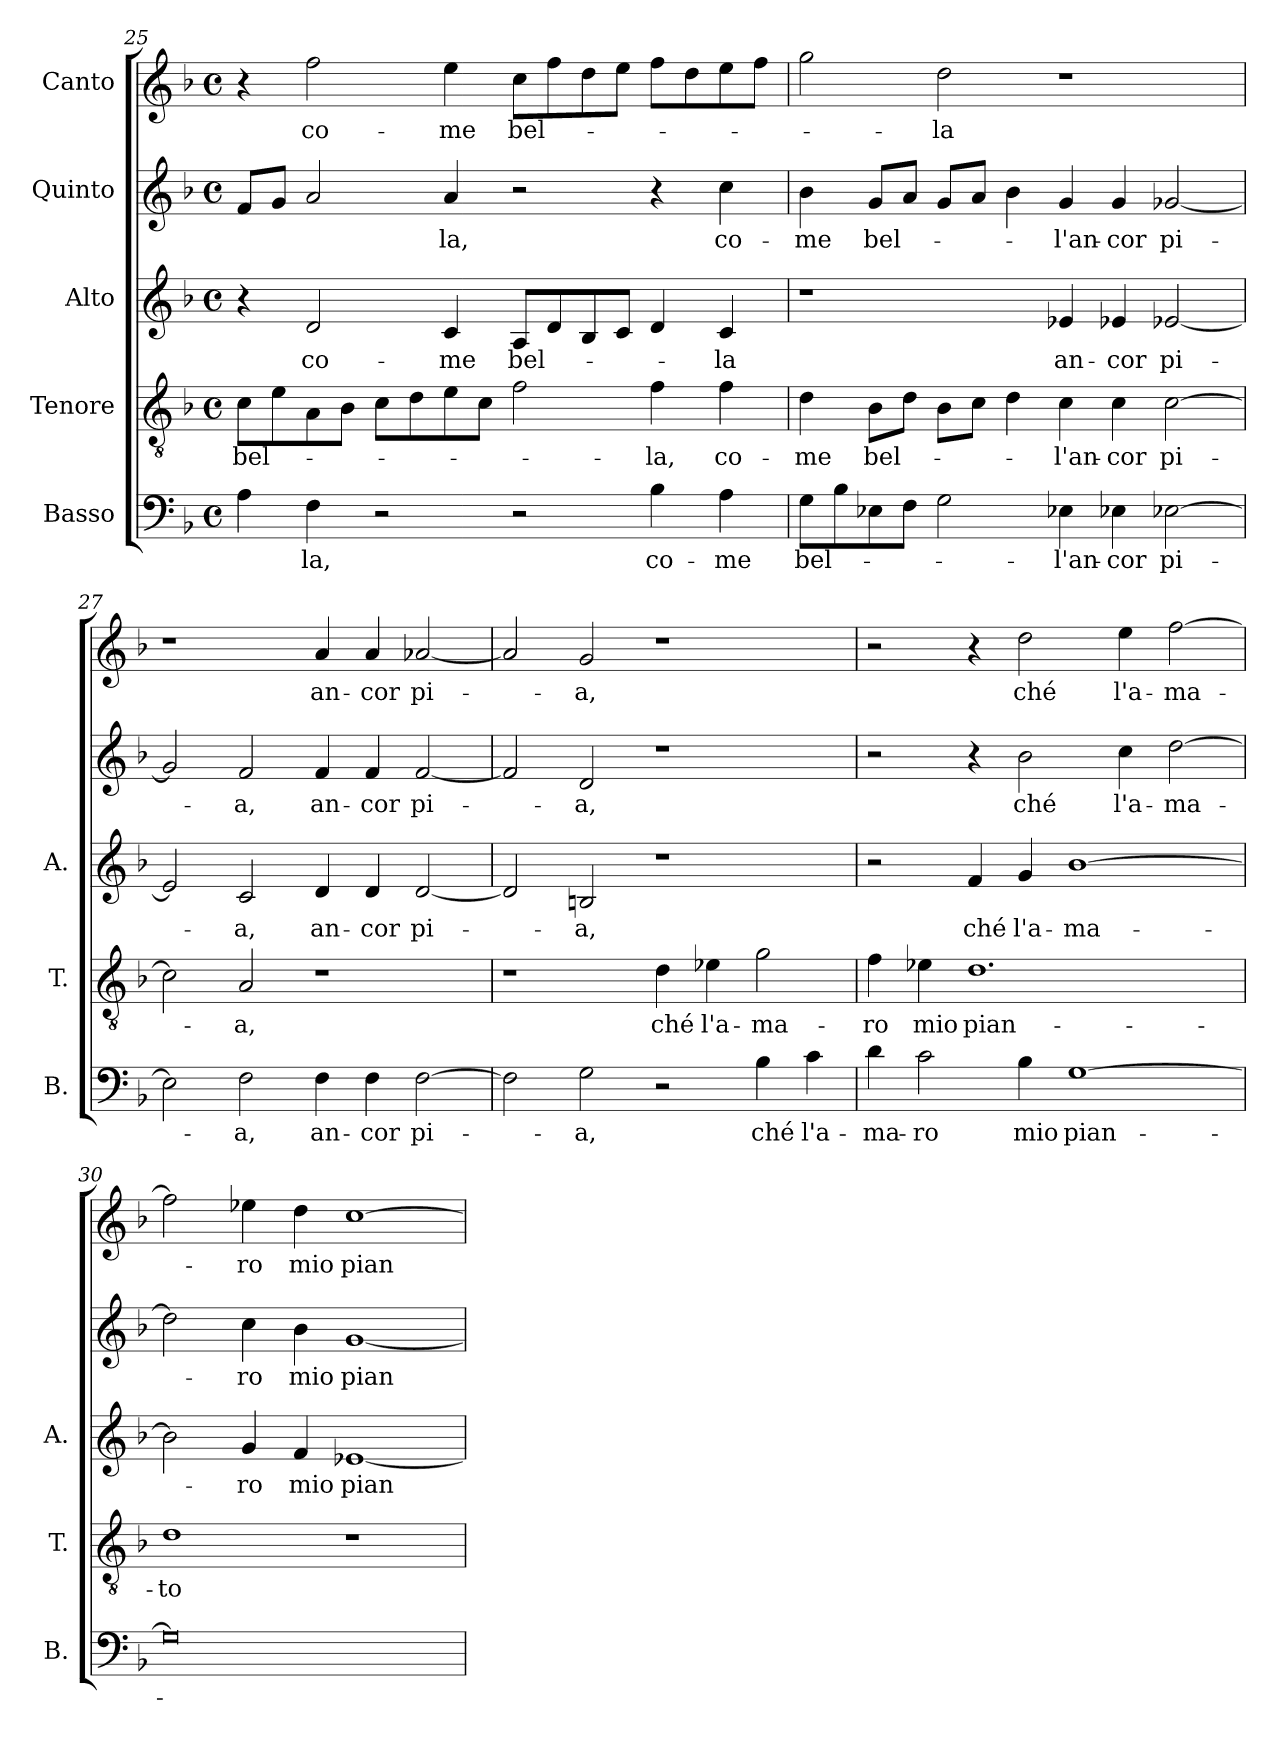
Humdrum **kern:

**kern	**text	**kern	**text	**kern	**text	**kern	**text	**kern	**text
*part5	*part5	*part4	*part4	*part3	*part3	*part2	*part2	*part1	*part1
*staff5	*staff5	*staff4	*staff4	*staff3	*staff3	*staff2	*staff2	*staff1	*staff1
*I"Basso	*	*I"Tenore	*	*I"Alto	*	*I"Quinto	*	*I"Canto	*
*I'B.	*	*I'T.	*	*I'A.	*	*	*	*	*
*clefF4	*	*clefGv2	*	*clefG2	*	*clefG2	*	*clefG2	*
*k[b-]	*	*k[b-]	*	*k[b-]	*	*k[b-]	*	*k[b-]	*
*F:	*	*F:	*	*F:	*	*F:	*	*F:	*
*M4/4	*	*M4/4	*	*M4/4	*	*M4/4	*	*M4/4	*
*met(c)	*	*met(c)	*	*met(c)	*	*met(c)	*	*met(c)	*
=25	=25	=25	=25	=25	=25	=25	=25	=25	=25
4A\	.	8c\L	bel-	4r	.	8f/L	.	4r	.
.	.	8e\	.	.	.	8g/J	.	.	.
4F\	-la,	8A\	.	2d/	co-	2a/	.	2ff\	co-
.	.	8B-\J	.	.	.	.	.	.	.
2r	.	8c\L	.	.	.	.	.	.	.
.	.	8d\	.	.	.	.	.	.	.
.	.	8e\	.	4c/	-me	4a/	-la,	4ee\	-me
.	.	8c\J	.	.	.	.	.	.	.
2r	.	2f\	.	8A/L	bel-	2r	.	8cc\L	bel-
.	.	.	.	8d/	.	.	.	8ff\	.
.	.	.	.	8B-/	.	.	.	8dd\	.
.	.	.	.	8c/J	.	.	.	8ee\J	.
4B-\	co-	4f\	-la,	4d/	.	4r	.	8ff\L	.
.	.	.	.	.	.	.	.	8dd\	.
4A\	-me	4f\	co-	4c/	-la	4cc\	co-	8ee\	.
.	.	.	.	.	.	.	.	8ff\J	.
=26	=26	=26	=26	=26	=26	=26	=26	=26	=26
8G\L	bel-	4d\	-me	1r	.	4b-\	-me	2gg\	.
8B-\	.	.	.	.	.	.	.	.	.
8E-X\	.	8B-\L	bel-	.	.	8g/L	bel-	.	.
8F\J	.	8d\J	.	.	.	8a/J	.	.	.
2G\	.	8B-\L	.	.	.	8g/L	.	2dd\	-la
.	.	8c\J	.	.	.	8a/J	.	.	.
.	.	4d\	.	.	.	4b-\	.	.	.
4E-X\	-l'an-	4c\	-l'an-	4e-X/	an-	4g/	-l'an-	1r	.
4E-X\	-cor	4c\	-cor	4e-X/	-cor	4g/	-cor	.	.
[2E-X\	pi-	[2c\	pi-	[2e-X/	pi-	[2g-X/	pi-	.	.
=27	=27	=27	=27	=27	=27	=27	=27	=27	=27
2E-\]	.	2c\]	.	2e-/]	.	2g-/]	.	1r	.
2F\	-a,	2A/	-a,	2c/	-a,	2f/	-a,	.	.
4F\	an-	1r	.	4d/	an-	4f/	an-	4a/	an-
4F\	-cor	.	.	4d/	-cor	4f/	-cor	4a/	-cor
[2F\	pi-	.	.	[2d/	pi-	[2f/	pi-	[2a-X/	pi-
=28	=28	=28	=28	=28	=28	=28	=28	=28	=28
2F\]	.	1r	.	2d/]	.	2f/]	.	2a-/]	.
2G\	-a,	.	.	2Bn/	-a,	2d/	-a,	2g/	-a,
2r	.	4d\	ché	1r	.	1r	.	1r	.
.	.	4e-X\	l'a-	.	.	.	.	.	.
4B-\	ché	2g\	-ma-	.	.	.	.	.	.
4c\	l'a-	.	.	.	.	.	.	.	.
=29	=29	=29	=29	=29	=29	=29	=29	=29	=29
4d\	-ma-	4f\	-ro	2r	.	2r	.	2r	.
2c\	-ro	4e-X\	mio	.	.	.	.	.	.
.	.	1.d\	pian-	4f/	ché	4r	.	4r	.
4B-\	mio	.	.	4g/	l'a-	2b-\	ché	2dd\	ché
[1G\	pian-	.	.	[1b-\	-ma-	.	.	.	.
.	.	.	.	.	.	4cc\	l'a-	4ee\	l'a-
.	.	.	.	.	.	[2dd\	-ma-	[2ff\	-ma-
=30	=30	=30	=30	=30	=30	=30	=30	=30	=30
0G\]	.	1d\	-to	2b-\]	.	2dd\]	.	2ff\]	.
.	.	.	.	4g/	-ro	4cc\	-ro	4ee-X\	-ro
.	.	.	.	4f/	mio	4b-\	mio	4dd\	mio
.	.	1r	.	[1e-X/	pian-	[1g/	pian-	[1cc\	pian-
=	=	=	=	=	=	=	=	=	=
*-	*-	*-	*-	*-	*-	*-	*-	*-	*-
